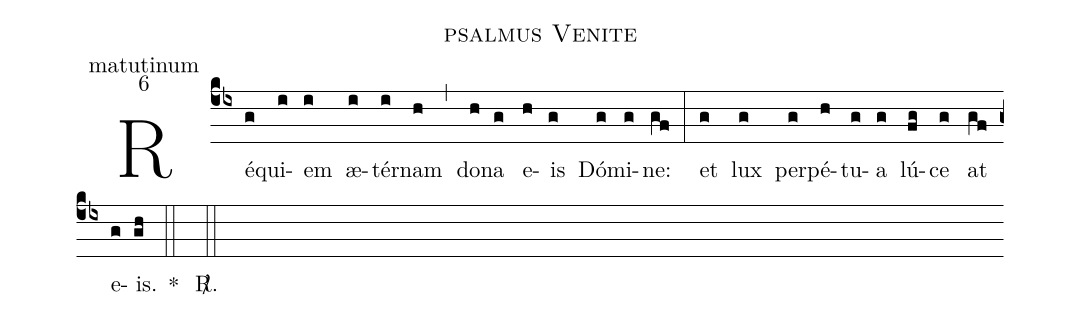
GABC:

name: psalmus Venite;
office-part: matutinum;
mode: 6;
%%
(cb4)
Ré(g)qui(i)em(i) æ(i)tér(i)nam(h) (,)
do(h)na(g) e(h)is(g) Dó(g)mi(g)ne:(gf) (:)
et(g) lux(g) per(g)pé(h)tu(g)a(g) lú(fg)ce(g) at(gf) e(g)is.(gh) *(::)
<sp>R/</sp>.(::)
